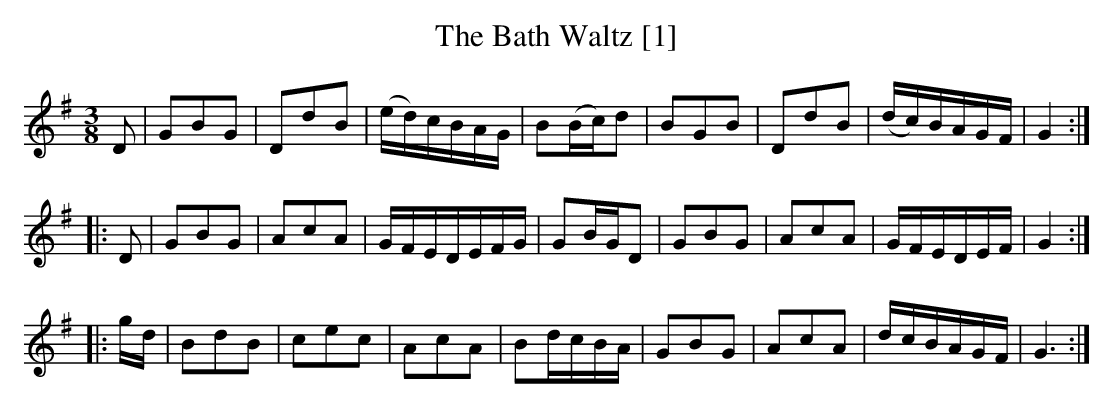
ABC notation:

X:1
T:Bath Waltz [1], The
M:3/8
L:1/8
K:G
D|GBG|DdB|(e/d/)c/B/A/G/|B(B/c/)d|BGB|DdB|(d/c/)B/A/G/F/|G2:|
|:D|GBG|AcA|G/F/E/D/E/F/G/|GB/G/D|GBG |AcA|G/F/E/D/E/F/|G2:|
|:g/d/|BdB|cec|AcA|Bd/c/B/A/|GBG|AcA|d/c/B/A/G/F/|G3:|
